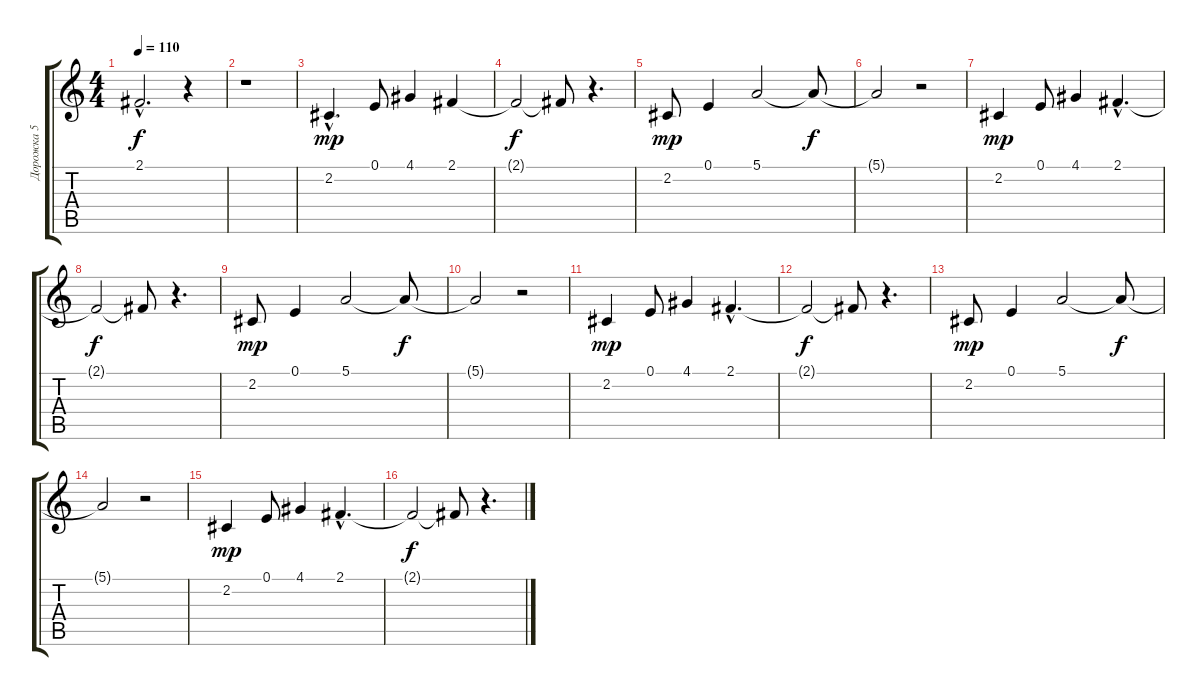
\track ("Дорожка 5" "Дорожка 5") {instrument tenorsax}
\staff {score tabs}
\tuning (E4 B3 G3 D3 A2 E2) {hide}
\ts (4 4)
\tempo 110
\clef g2
\ks c
2.1{hac t}.2{d dy f} r.4 |
r.1 |
2.2{hac}.4{d dy mp} 0.1.8 4.1.4 2.1.4 |
2.1{t}.2{dy f} 2.1{t}.8 r.4{d} |
2.2.8{dy mp} 0.1.4 5.1.2 5.1{t}.8{dy f} |
5.1{t}.2 r.2 |
2.2.4{dy mp} 0.1.8 4.1.4 2.1{hac}.4{d} |
2.1{t}.2{dy f} 2.1{t}.8 r.4{d} |
2.2.8{dy mp} 0.1.4 5.1.2 5.1{t}.8{dy f} |
5.1{t}.2 r.2 |
2.2.4{dy mp} 0.1.8 4.1.4 2.1{hac}.4{d} |
2.1{t}.2{dy f} 2.1{t}.8 r.4{d} |
2.2.8{dy mp} 0.1.4 5.1.2 5.1{t}.8{dy f} |
5.1{t}.2 r.2 |
2.2.4{dy mp} 0.1.8 4.1.4 2.1{hac}.4{d} |
2.1{t}.2{dy f} 2.1{t}.8 r.4{d}
